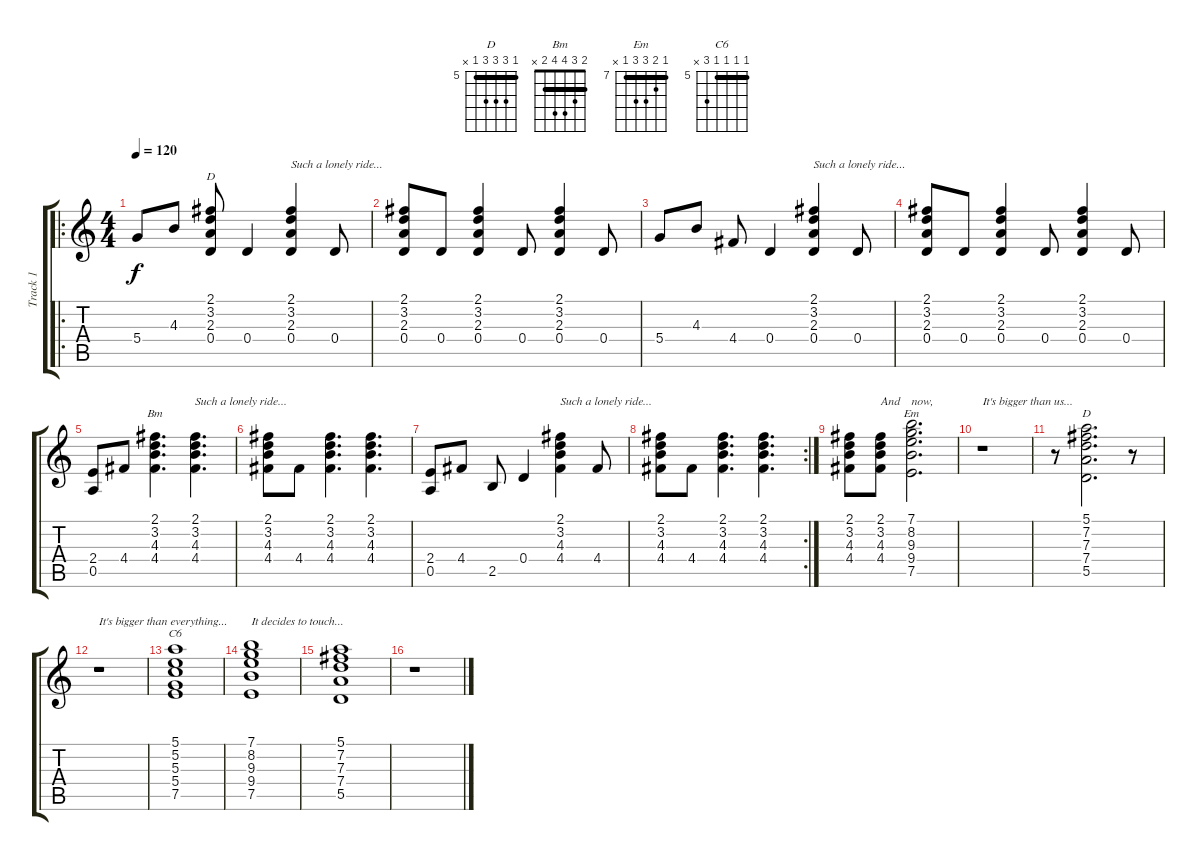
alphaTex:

\track ("Track 1" "Track 1") {instrument acousticguitarsteel}
\staff {score tabs}
\tuning (E4 B3 G3 D3 A2 D2) {hide}
\chord ("D" 2 3 2 0 x x) {barre 2}
\chord ("Bm" 2 3 4 4 2 x) {barre 2}
\chord ("Em" 7 8 9 9 7 x) {firstfret 7 barre 7}
\chord ("D" 5 7 7 7 5 x) {firstfret 5 barre 5}
\chord ("C6" 5 5 5 5 7 x) {firstfret 5 barre 5}
\ro
\ts (4 4)
\tempo 120
\clef g2
\ks c
5.4.8{dy f} 4.3.8 (2.1 3.2 2.3 0.4).8{ch "D"} 0.4.4 (2.1 3.2 2.3 0.4).4{txt "Such a lonely ride..."} 0.4.8 |
(2.1 3.2 2.3 0.4).8 0.4.8 (2.1 3.2 2.3 0.4).4 0.4.8 (2.1 3.2 2.3 0.4).4 0.4.8 |
5.4.8 4.3.8 4.4.8 0.4.4 (2.1 3.2 2.3 0.4).4{txt "Such a lonely ride..."} 0.4.8 |
(2.1 3.2 2.3 0.4).8 0.4.8 (2.1 3.2 2.3 0.4).4 0.4.8 (2.1 3.2 2.3 0.4).4 0.4.8 |
(2.4 0.5).8 4.4.8 (2.1 3.2 4.3 4.4).4{d ch "Bm"} (2.1 3.2 4.3 4.4).4{d txt "Such a lonely ride..."} |
(2.1 3.2 4.3 4.4).8 4.4.8 (2.1 3.2 4.3 4.4).4{d} (2.1 3.2 4.3 4.4).4{d} |
(2.4 0.5).8 4.4.8 2.5.8 0.4.4 (2.1 3.2 4.3 4.4).4{txt "Such a lonely ride..."} 4.4.8 |
\rc 2
(2.1 3.2 4.3 4.4).8 4.4.8 (2.1 3.2 4.3 4.4).4{d} (2.1 3.2 4.3 4.4).4{d} |
(2.1 3.2 4.3 4.4).8 (2.1 3.2 4.3 4.4).8{txt "And"} (7.1 8.2 9.3 9.4 7.5).2{d ch "Em" txt "now,"} |
r.1{txt "It's bigger than us..."} |
r.8 (5.1 7.2 7.3 7.4 5.5).2{d ch "D"} r.8 |
r.1{txt "It's bigger than everything..."} |
(5.1 5.2 5.3 5.4 7.5).1{ch "C6"} |
(7.1 8.2 9.3 9.4 7.5).1{txt "It decides to touch..."} |
(5.1 7.2 7.3 7.4 5.5).1 |
r.1
